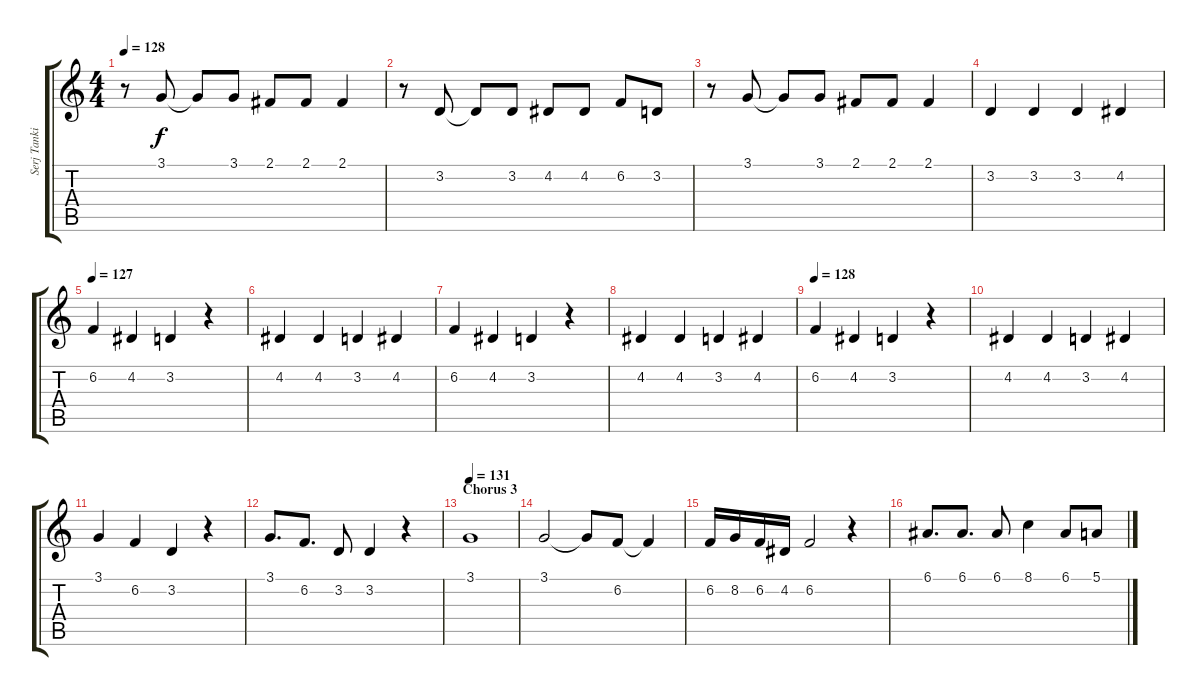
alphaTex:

\track ("Serj Tankian - Vocals" "Serj Tanki") {instrument oboe}
\staff {score tabs}
\tuning (E4 B3 G3 D3 A2 E2) {hide}
\ts (4 4)
\tempo 128
\clef g2
\ks c
r.8{dy f} 3.1.8 3.1{t}.8 3.1.8 2.1.8 2.1.8 2.1.4 |
r.8 3.2.8 3.2{t}.8 3.2.8 4.2.8 4.2.8 6.2.8 3.2.8 |
r.8 3.1.8 3.1{t}.8 3.1.8 2.1.8 2.1.8 2.1.4 |
3.2.4 3.2.4 3.2.4 4.2.4 |
\tempo 127
6.2.4 4.2.4 3.2.4 r.4 |
4.2.4 4.2.4 3.2.4 4.2.4 |
6.2.4 4.2.4 3.2.4 r.4 |
4.2.4 4.2.4 3.2.4 4.2.4 |
\tempo 128
6.2.4 4.2.4 3.2.4 r.4 |
4.2.4 4.2.4 3.2.4 4.2.4 |
3.1.4 6.2.4 3.2.4 r.4 |
3.1.8{d} 6.2.8{d} 3.2.8 3.2.4 r.4 |
\section ("" "Chorus 3")
\tempo 131
3.1.1 |
3.1.2 3.1{t}.8 6.2.8 6.2{t}.4 |
6.2.16 8.2.16 6.2.16 4.2.16 6.2.2 r.4 |
6.1.8{d} 6.1.8{d} 6.1.8 8.1.4 6.1.8 5.1.8
